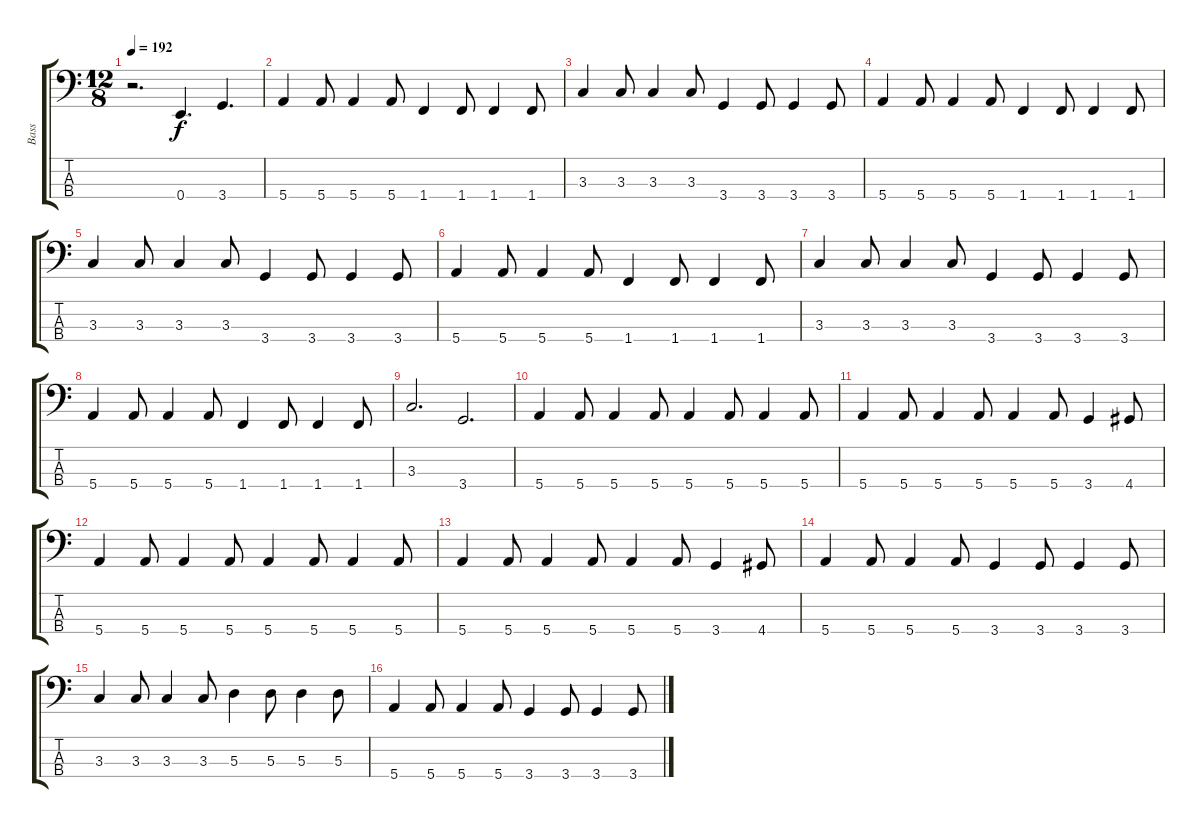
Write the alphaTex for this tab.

\track ("Bass" "Bass") {instrument electricbasspick}
\staff {score tabs}
\tuning (G2 D2 A1 E1) {hide}
\ts (12 8)
\tempo 192
\clef f4
\ks c
r.2{d dy f} 0.4.4{d} 3.4.4{d} |
5.4.4 5.4.8 5.4.4 5.4.8 1.4.4 1.4.8 1.4.4 1.4.8 |
3.3.4 3.3.8 3.3.4 3.3.8 3.4.4 3.4.8 3.4.4 3.4.8 |
5.4.4 5.4.8 5.4.4 5.4.8 1.4.4 1.4.8 1.4.4 1.4.8 |
3.3.4 3.3.8 3.3.4 3.3.8 3.4.4 3.4.8 3.4.4 3.4.8 |
5.4.4 5.4.8 5.4.4 5.4.8 1.4.4 1.4.8 1.4.4 1.4.8 |
3.3.4 3.3.8 3.3.4 3.3.8 3.4.4 3.4.8 3.4.4 3.4.8 |
5.4.4 5.4.8 5.4.4 5.4.8 1.4.4 1.4.8 1.4.4 1.4.8 |
3.3.2{d} 3.4.2{d} |
5.4.4 5.4.8 5.4.4 5.4.8 5.4.4 5.4.8 5.4.4 5.4.8 |
5.4.4 5.4.8 5.4.4 5.4.8 5.4.4 5.4.8 3.4.4 4.4.8 |
5.4.4 5.4.8 5.4.4 5.4.8 5.4.4 5.4.8 5.4.4 5.4.8 |
5.4.4 5.4.8 5.4.4 5.4.8 5.4.4 5.4.8 3.4.4 4.4.8 |
5.4.4 5.4.8 5.4.4 5.4.8 3.4.4 3.4.8 3.4.4 3.4.8 |
3.3.4 3.3.8 3.3.4 3.3.8 5.3.4 5.3.8 5.3.4 5.3.8 |
5.4.4 5.4.8 5.4.4 5.4.8 3.4.4 3.4.8 3.4.4 3.4.8
